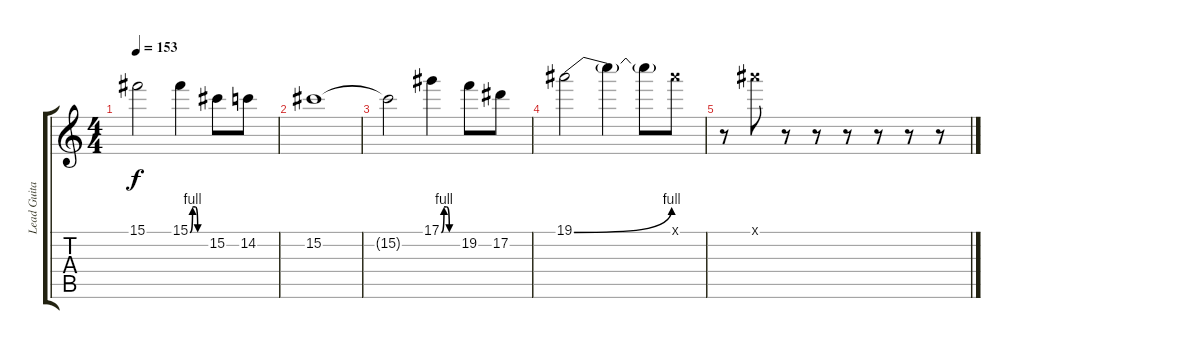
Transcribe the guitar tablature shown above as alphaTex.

\track ("Lead Guitar" "Lead Guita") {instrument distortionguitar}
\staff {score tabs}
\tuning (Eb4 Bb3 Gb3 Db3 Ab2 Eb2) {hide}
\ts (4 4)
\tempo 153
\clef g2
\ks c
15.1{t}.2{dy f} 15.1{be (custom 0 0 10 4 20 4 30 0 60 0)}.4 15.2.8 14.2.8 |
15.2.1 |
15.2{t}.2 17.1{be (custom 0 0 10 4 20 4 30 0 60 0)}.4 19.2.8 17.2.8 |
19.1{be (bend 0 0 60 4)}.2 19.1{t}.4 19.1{t}.8 19.1{x}.8 |
r.8 19.1{x}.8 r.8 r.8 r.8 r.8 r.8 r.8
